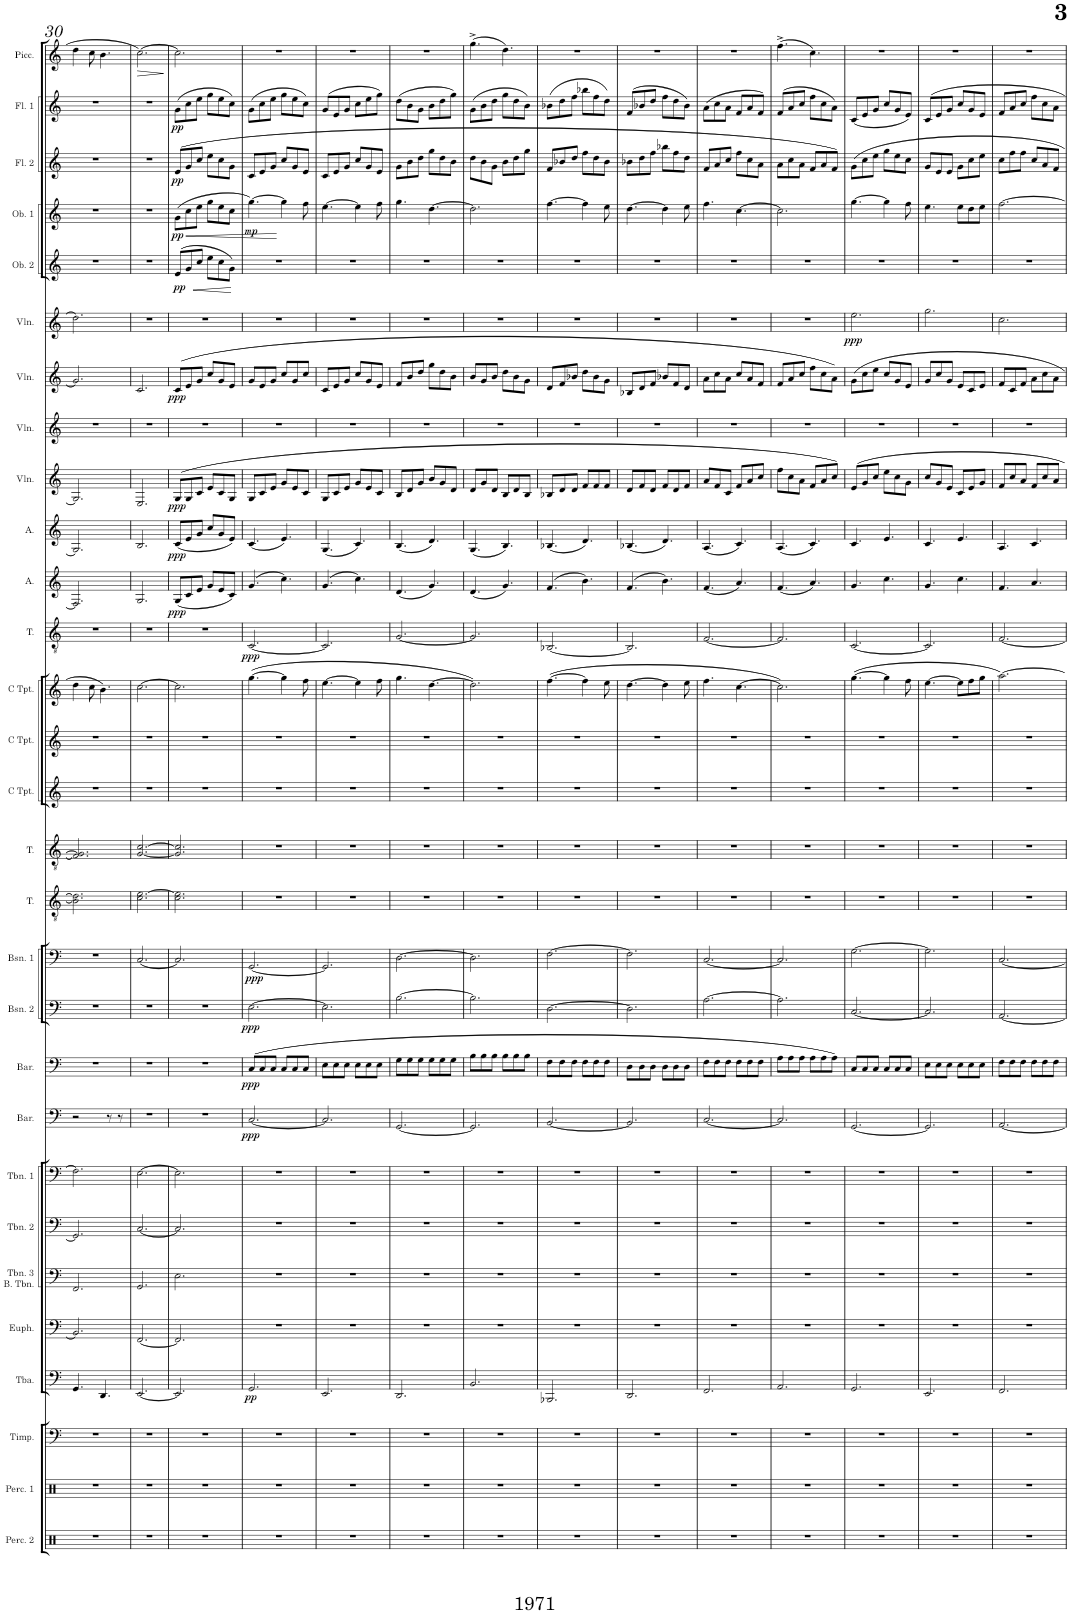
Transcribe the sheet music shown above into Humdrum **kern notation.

**kern	**kern	**kern	**kern	**dynam	**kern	**kern	**kern	**kern	**kern	**dynam	**kern	**dynam	**kern	**dynam	**kern	**dynam	**kern	**kern	**kern	**kern	**kern	**kern	**dynam	**kern	**dynam	**kern	**dynam	**kern	**dynam	**kern	**kern	**dynam	**kern	**dynam	**kern	**dynam	**kern	**dynam	**kern	**dynam	**kern	**dynam	**kern	**dynam
*part29	*part28	*part27	*part26	*part26	*part25	*part24	*part23	*part22	*part21	*part21	*part20	*part20	*part19	*part19	*part18	*part18	*part17	*part16	*part15	*part14	*part13	*part12	*part12	*part11	*part11	*part10	*part10	*part9	*part9	*part8	*part7	*part7	*part6	*part6	*part5	*part5	*part4	*part4	*part3	*part3	*part2	*part2	*part1	*part1
*staff29	*staff28	*staff27	*staff26	*staff26	*staff25	*staff24	*staff23	*staff22	*staff21	*staff21	*staff20	*staff20	*staff19	*staff19	*staff18	*staff18	*staff17	*staff16	*staff15	*staff14	*staff13	*staff12	*staff12	*staff11	*staff11	*staff10	*staff10	*staff9	*staff9	*staff8	*staff7	*staff7	*staff6	*staff6	*staff5	*staff5	*staff4	*staff4	*staff3	*staff3	*staff2	*staff2	*staff1	*staff1
*I"Percussion 2	*I"Percussion 1	*I"Timpani	*I"Tuba	*	*I"Euphonium	*I"Trombone 3 &amp; Bass Trombone	*I"Trombone 2	*I"Trombone 1	*I"Baritone	*	*I"Baritone	*	*I"Bassoon 2	*	*I"Bassoon 1	*	*I"Tenor	*I"Tenor	*I"C Trumpet	*I"C Trumpet	*I"C Trumpet	*I"Tenor	*	*I"Alto	*	*I"Alto	*	*I"Violin	*	*I"Violin	*I"Violin	*	*I"Violin	*	*I"Oboe 2	*	*I"Oboe 1	*	*I"Flute 2	*	*I"Flute 1	*	*I"Piccolo	*
*I'Perc. 2	*I'Perc. 1	*I'Timp.	*I'Tba.	*	*I'Euph.	*I'Tbn. 3 B. Tbn.	*I'Tbn. 2	*I'Tbn. 1	*I'Bar.	*	*I'Bar.	*	*I'Bsn. 2	*	*I'Bsn. 1	*	*I'T.	*I'T.	*I'C Tpt.	*I'C Tpt.	*I'C Tpt.	*I'T.	*	*I'A.	*	*I'A.	*	*I'Vln.	*	*I'Vln.	*I'Vln.	*	*I'Vln.	*	*I'Ob. 2	*	*I'Ob. 1	*	*I'Fl. 2	*	*I'Fl. 1	*	*I'Picc.	*
!!LO:PB:g=z
*clefX	*clefX	*clefF4	*clefF4	*	*clefF4	*clefF4	*clefF4	*clefF4	*clefF4	*	*clefF4	*	*clefF4	*	*clefF4	*	*clefGv2	*clefGv2	*clefG2	*clefG2	*clefG2	*clefGv2	*	*clefG2	*	*clefG2	*	*clefG2	*	*clefG2	*clefG2	*	*clefG2	*	*clefG2	*	*clefG2	*	*clefG2	*	*clefG2	*	*clefG2	*
*	*	*	*	*	*	*	*	*	*	*	*	*	*	*	*	*	*	*	*	*	*	*	*	*	*	*	*	*	*	*	*	*	*	*	*	*	*	*	*	*	*	*	*Trd-7c-12	*
*k[]	*k[]	*k[]	*k[]	*	*k[]	*k[]	*k[]	*k[]	*k[]	*	*k[]	*	*k[]	*	*k[]	*	*k[]	*k[]	*k[]	*k[]	*k[]	*k[]	*	*k[]	*	*k[]	*	*k[]	*	*k[]	*k[]	*	*k[]	*	*k[]	*	*k[]	*	*k[]	*	*k[]	*	*k[]	*
*M6/8	*M6/8	*M6/8	*M6/8	*	*M6/8	*M6/8	*M6/8	*M6/8	*M6/8	*	*M6/8	*	*M6/8	*	*M6/8	*	*M6/8	*M6/8	*M6/8	*M6/8	*M6/8	*M6/8	*	*M6/8	*	*M6/8	*	*M6/8	*	*M6/8	*M6/8	*	*M6/8	*	*M6/8	*	*M6/8	*	*M6/8	*	*M6/8	*	*M6/8	*
=30	=30	=30	=30	=30	=30	=30	=30	=30	=30	=30	=30	=30	=30	=30	=30	=30	=30	=30	=30	=30	=30	=30	=30	=30	=30	=30	=30	=30	=30	=30	=30	=30	=30	=30	=30	=30	=30	=30	=30	=30	=30	=30	=30	=30
2.r	2.r	2.r	4.GG/	.	2.BB/]	2.FF/	2.GG/]	2.F\]	2r	.	2.r	.	2.r	.	2.r	.	2.B\] 2.d\]	2.F/] 2.G/]	2.r	2.r	4dd\	2.r	.	2.F/]	.	2.G/]	.	2.G/]	.	2.r	2.g/]	.	2.dd\]	.	2.r	.	2.r	.	2.r	.	2.r	.	4dd\	.
.	.	.	.	.	.	.	.	.	.	.	.	.	.	.	.	.	.	.	.	.	8cc\	.	.	.	.	.	.	.	.	.	.	.	.	.	.	.	.	.	.	.	.	.	8cc\	.
.	.	.	4.DD/	.	.	.	.	.	.	.	.	.	.	.	.	.	.	.	.	.	4.b\	.	.	.	.	.	.	.	.	.	.	.	.	.	.	.	.	.	.	.	.	.	4.b\	.
.	.	.	.	.	.	.	.	.	8r	.	.	.	.	.	.	.	.	.	.	.	.	.	.	.	.	.	.	.	.	.	.	.	.	.	.	.	.	.	.	.	.	.	.	.
.	.	.	.	.	.	.	.	.	8r	.	.	.	.	.	.	.	.	.	.	.	.	.	.	.	.	.	.	.	.	.	.	.	.	.	.	.	.	.	.	.	.	.	.	.
=31	=31	=31	=31	=31	=31	=31	=31	=31	=31	=31	=31	=31	=31	=31	=31	=31	=31	=31	=31	=31	=31	=31	=31	=31	=31	=31	=31	=31	=31	=31	=31	=31	=31	=31	=31	=31	=31	=31	=31	=31	=31	=31	=31	=31
!	!	!	!	!	!	!	!	!	!	!	!	!	!	!	!	!	!	!	!	!	!	!	!	!	!	!	!	!	!	!	!	!	!	!	!	!	!	!	!	!	!	!	!	!LO:HP:b
2.r	2.r	2.r	[2.EE/	.	[2.FF/	2.GG/	[2.C/	[2.E\	2.r	.	2.r	.	2.r	.	[2.C/	.	2.c\ [2.e\	[2.G/ [2.c/	2.r	2.r	[2.cc\	2.r	.	2.G/	.	2.B/	.	2.E/	.	2.r	2.c/	.	2.r	.	2.r	.	2.r	.	2.r	.	2.r	.	[2.cc\	>
.	.	.	.	.	.	.	.	.	.	.	.	.	.	.	.	.	.	.	.	.	.	.	.	.	.	.	.	.	.	.	.	.	.	.	.	.	.	.	.	.	.	.	.	]
=32	=32	=32	=32	=32	=32	=32	=32	=32	=32	=32	=32	=32	=32	=32	=32	=32	=32	=32	=32	=32	=32	=32	=32	=32	=32	=32	=32	=32	=32	=32	=32	=32	=32	=32	=32	=32	=32	=32	=32	=32	=32	=32	=32	=32
!	!	!	!	!	!	!	!	!	!	!	!	!	!	!	!	!	!	!	!	!	!	!	!	!	!LO:DY:b	!	!LO:DY:b	!	!LO:DY:b	!	!	!LO:DY:b	!	!	!	!	!	!LO:HP:b	!	!	!	!	!	!
!	!	!	!	!	!	!	!	!	!	!	!	!	!	!	!	!	!	!	!	!	!	!	!	!	!	!	!	!	!	!	!	!	!	!	!	!	!	!LO:DY:n=1:b	!	!LO:DY:b	!	!LO:DY:b	!	!
2.r	2.r	2.r	2.EE/]	.	2.FF/]	2.E\	2.C/]	2.E\]	2.r	.	2.r	.	2.r	.	2.C/]	.	2.c\ 2.e\]	2.G/] 2.c/]	2.r	2.r	2.cc\]	2.r	.	(8G/L	ppp	(8c/L	ppp	(8G/L	ppp	2.r	(8c/L	ppp	2.r	.	(8e/L	.	(8g\L	< pp	(8e/L	pp	(8g\L	pp	2.cc\]	.
!	!	!	!	!	!	!	!	!	!	!	!	!	!	!	!	!	!	!	!	!	!	!	!	!	!	!	!	!	!	!	!	!	!	!	!	!LO:DY:b	!	!	!	!	!	!	!	!
.	.	.	.	.	.	.	.	.	.	.	.	.	.	.	.	.	.	.	.	.	.	.	.	8c/	.	8e/	.	8G/	.	.	8e/	.	.	.	8g/	pp	8cc\	.	8g/	.	8cc\	.	.	.
!	!	!	!	!	!	!	!	!	!	!	!	!	!	!	!	!	!	!	!	!	!	!	!	!	!	!	!	!	!	!	!	!	!	!	!	!LO:HP:b	!	!	!	!	!	!	!	!
.	.	.	.	.	.	.	.	.	.	.	.	.	.	.	.	.	.	.	.	.	.	.	.	8e/J	.	8g/J	.	8c/J	.	.	8g/J	.	.	.	8cc/J	<	8ee\J	.	8cc/J	.	8ee\J	.	.	.
.	.	.	.	.	.	.	.	.	.	.	.	.	.	.	.	.	.	.	.	.	.	.	.	8g/L	.	8cc/L	.	8e/L	.	.	8cc/L	.	.	.	8ee\L	.	8gg\L	.	8ee\L	.	8gg\L	.	.	.
.	.	.	.	.	.	.	.	.	.	.	.	.	.	.	.	.	.	.	.	.	.	.	.	8e/	.	8g/	.	8c/	.	.	8g/	.	.	.	8cc\	.	8ee\	.	8cc\	.	8ee\	.	.	.
.	.	.	.	.	.	.	.	.	.	.	.	.	.	.	.	.	.	.	.	.	.	.	.	8c/J)	.	8e/J)	.	8G/J	.	.	8e/J	.	.	.	8g\J)	.	8cc\J	.	8g\J	.	8cc\J)	.	.	.
.	.	.	.	.	.	.	.	.	.	.	.	.	.	.	.	.	.	.	.	.	.	.	.	.	.	.	.	.	.	.	.	.	.	.	.	[	.	.	.	.	.	.	.	.
=33	=33	=33	=33	=33	=33	=33	=33	=33	=33	=33	=33	=33	=33	=33	=33	=33	=33	=33	=33	=33	=33	=33	=33	=33	=33	=33	=33	=33	=33	=33	=33	=33	=33	=33	=33	=33	=33	=33	=33	=33	=33	=33	=33	=33
!	!	!	!	!LO:DY:b	!	!	!	!	!	!LO:DY:b	!	!LO:DY:b	!	!LO:DY:b	!	!LO:DY:b	!	!	!	!	!	!	!LO:DY:b	!	!	!	!	!	!	!	!	!	!	!	!	!	!	!LO:DY:b	!	!	!	!	!	!
2.r	2.r	2.r	2.GG/	pp	2.r	2.r	2.r	2.r	[2.C/	ppp	(8C/L	ppp	[2.E\	ppp	[2.GG/	ppp	2.r	2.r	2.r	2.r	([4.gg\	[2.C/	ppp	(4.g/	.	(4.c/	.	8G/L	.	2.r	8g/L	.	2.r	.	2.r	.	[4.gg\)	mp	8c/L	.	(8g\L	.	2.r	.
.	.	.	.	.	.	.	.	.	.	.	8C/	.	.	.	.	.	.	.	.	.	.	.	.	.	.	.	.	8c/	.	.	8e/	.	.	.	.	.	.	.	8e/	.	8cc\	.	.	.
.	.	.	.	.	.	.	.	.	.	.	8C/J	.	.	.	.	.	.	.	.	.	.	.	.	.	.	.	.	8e/J	.	.	8g/J	.	.	.	.	.	.	.	8g/J	.	8ee\J	.	.	.
.	.	.	.	.	.	.	.	.	.	.	8C/L	.	.	.	.	.	.	.	.	.	4gg\]	.	.	4.cc\)	.	4.e/)	.	8g/L	.	.	8cc/L	.	.	.	.	.	4gg\]	[	8cc/L	.	8gg\L	.	.	.
.	.	.	.	.	.	.	.	.	.	.	8C/	.	.	.	.	.	.	.	.	.	.	.	.	.	.	.	.	8e/	.	.	8g/	.	.	.	.	.	.	.	8g/	.	8ee\	.	.	.
.	.	.	.	.	.	.	.	.	.	.	8C/J	.	.	.	.	.	.	.	.	.	8ff\	.	.	.	.	.	.	8c/J	.	.	8cc/J	.	.	.	.	.	8ff\	.	8e/J	.	8cc\J)	.	.	.
=34	=34	=34	=34	=34	=34	=34	=34	=34	=34	=34	=34	=34	=34	=34	=34	=34	=34	=34	=34	=34	=34	=34	=34	=34	=34	=34	=34	=34	=34	=34	=34	=34	=34	=34	=34	=34	=34	=34	=34	=34	=34	=34	=34	=34
2.r	2.r	2.r	2.EE/	.	2.r	2.r	2.r	2.r	2.C/]	.	8E\L	.	2.E\]	.	2.GG/]	.	2.r	2.r	2.r	2.r	[4.ee\	2.C/]	.	(4.g/	.	(4.G/	.	8G/L	.	2.r	8c/L	.	2.r	.	2.r	.	[4.ee\	.	8c/L	.	(8g/L	.	2.r	.
.	.	.	.	.	.	.	.	.	.	.	8E\	.	.	.	.	.	.	.	.	.	.	.	.	.	.	.	.	8c/	.	.	8e/	.	.	.	.	.	.	.	8e/	.	8e/	.	.	.
.	.	.	.	.	.	.	.	.	.	.	8E\J	.	.	.	.	.	.	.	.	.	.	.	.	.	.	.	.	8e/J	.	.	8g/J	.	.	.	.	.	.	.	8g/J	.	8g/J	.	.	.
.	.	.	.	.	.	.	.	.	.	.	8E\L	.	.	.	.	.	.	.	.	.	4ee\]	.	.	4.cc\)	.	4.c/)	.	8g/L	.	.	8cc/L	.	.	.	.	.	4ee\]	.	8cc/L	.	8cc\L	.	.	.
.	.	.	.	.	.	.	.	.	.	.	8E\	.	.	.	.	.	.	.	.	.	.	.	.	.	.	.	.	8e/	.	.	8g/	.	.	.	.	.	.	.	8g/	.	8ee\	.	.	.
.	.	.	.	.	.	.	.	.	.	.	8E\J	.	.	.	.	.	.	.	.	.	8ff\	.	.	.	.	.	.	8c/J	.	.	8e/J	.	.	.	.	.	8ff\	.	8e/J	.	8gg\J)	.	.	.
=35	=35	=35	=35	=35	=35	=35	=35	=35	=35	=35	=35	=35	=35	=35	=35	=35	=35	=35	=35	=35	=35	=35	=35	=35	=35	=35	=35	=35	=35	=35	=35	=35	=35	=35	=35	=35	=35	=35	=35	=35	=35	=35	=35	=35
2.r	2.r	2.r	2.DD/	.	2.r	2.r	2.r	2.r	[2.GG/	.	8G\L	.	[2.B\	.	[2.D\	.	2.r	2.r	2.r	2.r	4.gg\	[2.G/	.	(4.d/	.	(4.B/	.	8B/L	.	2.r	8f/L	.	2.r	.	2.r	.	4.gg\	.	8g\L	.	(8dd\L	.	2.r	.
.	.	.	.	.	.	.	.	.	.	.	8G\	.	.	.	.	.	.	.	.	.	.	.	.	.	.	.	.	8d/	.	.	8b/	.	.	.	.	.	.	.	8b\	.	8b\	.	.	.
.	.	.	.	.	.	.	.	.	.	.	8G\J	.	.	.	.	.	.	.	.	.	.	.	.	.	.	.	.	8g/J	.	.	8dd/J	.	.	.	.	.	.	.	8dd\J	.	8g\J	.	.	.
.	.	.	.	.	.	.	.	.	.	.	8G\L	.	.	.	.	.	.	.	.	.	[4.dd\	.	.	4.g/)	.	4.d/)	.	8b/L	.	.	8gg\L	.	.	.	.	.	[4.dd\	.	8gg\L	.	8b\L	.	.	.
.	.	.	.	.	.	.	.	.	.	.	8G\	.	.	.	.	.	.	.	.	.	.	.	.	.	.	.	.	8g/	.	.	8dd\	.	.	.	.	.	.	.	8dd\	.	8dd\	.	.	.
.	.	.	.	.	.	.	.	.	.	.	8G\J	.	.	.	.	.	.	.	.	.	.	.	.	.	.	.	.	8d/J	.	.	8b\J	.	.	.	.	.	.	.	8b\J	.	8gg\J)	.	.	.
=36	=36	=36	=36	=36	=36	=36	=36	=36	=36	=36	=36	=36	=36	=36	=36	=36	=36	=36	=36	=36	=36	=36	=36	=36	=36	=36	=36	=36	=36	=36	=36	=36	=36	=36	=36	=36	=36	=36	=36	=36	=36	=36	=36	=36
2.r	2.r	2.r	2.BB/	.	2.r	2.r	2.r	2.r	2.GG/]	.	8B\L	.	2.B\]	.	2.D\]	.	2.r	2.r	2.r	2.r	2.dd\])	2.G/]	.	(4.d/	.	(4.G/	.	8d/L	.	2.r	8b/L	.	2.r	.	2.r	.	2.dd\]	.	8dd\L	.	(8g\L	.	(4.gg^\	.
.	.	.	.	.	.	.	.	.	.	.	8B\	.	.	.	.	.	.	.	.	.	.	.	.	.	.	.	.	8g/	.	.	8g/	.	.	.	.	.	.	.	8b\	.	8b\	.	.	.
.	.	.	.	.	.	.	.	.	.	.	8B\J	.	.	.	.	.	.	.	.	.	.	.	.	.	.	.	.	8d/J	.	.	8b/J	.	.	.	.	.	.	.	8g\J	.	8dd\J	.	.	.
.	.	.	.	.	.	.	.	.	.	.	8B\L	.	.	.	.	.	.	.	.	.	.	.	.	4.g/)	.	4.B/)	.	8B/L	.	.	8dd\L	.	.	.	.	.	.	.	8b\L	.	8gg\L	.	4.dd\)	.
.	.	.	.	.	.	.	.	.	.	.	8B\	.	.	.	.	.	.	.	.	.	.	.	.	.	.	.	.	8d/	.	.	8b\	.	.	.	.	.	.	.	8dd\	.	8dd\	.	.	.
.	.	.	.	.	.	.	.	.	.	.	8B\J	.	.	.	.	.	.	.	.	.	.	.	.	.	.	.	.	8B/J	.	.	8g\J	.	.	.	.	.	.	.	8gg\J	.	8b\J)	.	.	.
=37	=37	=37	=37	=37	=37	=37	=37	=37	=37	=37	=37	=37	=37	=37	=37	=37	=37	=37	=37	=37	=37	=37	=37	=37	=37	=37	=37	=37	=37	=37	=37	=37	=37	=37	=37	=37	=37	=37	=37	=37	=37	=37	=37	=37
2.r	2.r	2.r	2.BBB-X/	.	2.r	2.r	2.r	2.r	[2.BB/	.	8F\L	.	[2.D\	.	[2.F\	.	2.r	2.r	2.r	2.r	([4.ff\	[2.BB-X/	.	(4.f/	.	(4.B-X/	.	8B-X/L	.	2.r	8d/L	.	2.r	.	2.r	.	[4.ff\	.	8f/L	.	(8b-X\L	.	2.r	.
.	.	.	.	.	.	.	.	.	.	.	8F\	.	.	.	.	.	.	.	.	.	.	.	.	.	.	.	.	8d/	.	.	8f/	.	.	.	.	.	.	.	8b-X/	.	8dd\	.	.	.
.	.	.	.	.	.	.	.	.	.	.	8F\J	.	.	.	.	.	.	.	.	.	.	.	.	.	.	.	.	8d/J	.	.	8b-X/J	.	.	.	.	.	.	.	8dd/J	.	8ff\J	.	.	.
.	.	.	.	.	.	.	.	.	.	.	8F\L	.	.	.	.	.	.	.	.	.	4ff\]	.	.	4.b\)	.	4.d/)	.	8f/L	.	.	8dd\L	.	.	.	.	.	4ff\]	.	8ff\L	.	8bb-X\L	.	.	.
.	.	.	.	.	.	.	.	.	.	.	8F\	.	.	.	.	.	.	.	.	.	.	.	.	.	.	.	.	8f/	.	.	8b-\	.	.	.	.	.	.	.	8dd\	.	8ff\	.	.	.
.	.	.	.	.	.	.	.	.	.	.	8F\J	.	.	.	.	.	.	.	.	.	8ee\	.	.	.	.	.	.	8f/J	.	.	8g\J	.	.	.	.	.	8ee\	.	8b-\J	.	8dd\J)	.	.	.
=38	=38	=38	=38	=38	=38	=38	=38	=38	=38	=38	=38	=38	=38	=38	=38	=38	=38	=38	=38	=38	=38	=38	=38	=38	=38	=38	=38	=38	=38	=38	=38	=38	=38	=38	=38	=38	=38	=38	=38	=38	=38	=38	=38	=38
2.r	2.r	2.r	2.DD/	.	2.r	2.r	2.r	2.r	2.BB/]	.	8D\L	.	2.D\]	.	2.F\]	.	2.r	2.r	2.r	2.r	[4.dd\	2.BB-/]	.	(4.f/	.	(4.B-X/	.	8d/L	.	2.r	8B-X/L	.	2.r	.	2.r	.	[4.dd\	.	8b-X\L	.	(8f/L	.	2.r	.
.	.	.	.	.	.	.	.	.	.	.	8D\	.	.	.	.	.	.	.	.	.	.	.	.	.	.	.	.	8f/	.	.	8d/	.	.	.	.	.	.	.	8dd\	.	8b-X/	.	.	.
.	.	.	.	.	.	.	.	.	.	.	8D\J	.	.	.	.	.	.	.	.	.	.	.	.	.	.	.	.	8d/J	.	.	8f/J	.	.	.	.	.	.	.	8ff\J	.	8dd/J	.	.	.
.	.	.	.	.	.	.	.	.	.	.	8D\L	.	.	.	.	.	.	.	.	.	4dd\]	.	.	4.b\)	.	4.d/)	.	8f/L	.	.	8b-X/L	.	.	.	.	.	4dd\]	.	8bb-X\L	.	8ff\L	.	.	.
.	.	.	.	.	.	.	.	.	.	.	8D\	.	.	.	.	.	.	.	.	.	.	.	.	.	.	.	.	8d/	.	.	8f/	.	.	.	.	.	.	.	8ff\	.	8dd\	.	.	.
.	.	.	.	.	.	.	.	.	.	.	8D\J	.	.	.	.	.	.	.	.	.	8ee\	.	.	.	.	.	.	8f/J	.	.	8d/J	.	.	.	.	.	8ee\	.	8dd\J	.	8b-\J)	.	.	.
=39	=39	=39	=39	=39	=39	=39	=39	=39	=39	=39	=39	=39	=39	=39	=39	=39	=39	=39	=39	=39	=39	=39	=39	=39	=39	=39	=39	=39	=39	=39	=39	=39	=39	=39	=39	=39	=39	=39	=39	=39	=39	=39	=39	=39
2.r	2.r	2.r	2.FF/	.	2.r	2.r	2.r	2.r	[2.C/	.	8F\L	.	[2.A\	.	[2.C/	.	2.r	2.r	2.r	2.r	4.ff\	[2.F/	.	(4.f/	.	(4.A/	.	8a/L	.	2.r	8a\L	.	2.r	.	2.r	.	4.ff\	.	8f/L	.	(8a\L	.	2.r	.
.	.	.	.	.	.	.	.	.	.	.	8F\	.	.	.	.	.	.	.	.	.	.	.	.	.	.	.	.	8f/	.	.	8cc\	.	.	.	.	.	.	.	8a/	.	8cc\	.	.	.
.	.	.	.	.	.	.	.	.	.	.	8F\J	.	.	.	.	.	.	.	.	.	.	.	.	.	.	.	.	8c/J	.	.	8a\J	.	.	.	.	.	.	.	8cc/J	.	8a\J	.	.	.
.	.	.	.	.	.	.	.	.	.	.	8F\L	.	.	.	.	.	.	.	.	.	[4.cc\	.	.	4.a/)	.	4.c/)	.	8f/L	.	.	8cc/L	.	.	.	.	.	[4.cc\	.	8ff\L	.	8f/L	.	.	.
.	.	.	.	.	.	.	.	.	.	.	8F\	.	.	.	.	.	.	.	.	.	.	.	.	.	.	.	.	8a/	.	.	8a/	.	.	.	.	.	.	.	8cc\	.	8a/	.	.	.
.	.	.	.	.	.	.	.	.	.	.	8F\J	.	.	.	.	.	.	.	.	.	.	.	.	.	.	.	.	8cc/J	.	.	8f/J	.	.	.	.	.	.	.	8a\J	.	8f/J)	.	.	.
=40	=40	=40	=40	=40	=40	=40	=40	=40	=40	=40	=40	=40	=40	=40	=40	=40	=40	=40	=40	=40	=40	=40	=40	=40	=40	=40	=40	=40	=40	=40	=40	=40	=40	=40	=40	=40	=40	=40	=40	=40	=40	=40	=40	=40
2.r	2.r	2.r	2.AA/	.	2.r	2.r	2.r	2.r	2.C/]	.	8A\L	.	2.A\]	.	2.C/]	.	2.r	2.r	2.r	2.r	2.cc\])	2.F/]	.	(4.f/	.	(4.A/	.	8ff\L	.	2.r	8f/L	.	2.r	.	2.r	.	2.cc\]	.	8a\L	.	(8f/L	.	(4.ff^\	.
.	.	.	.	.	.	.	.	.	.	.	8A\	.	.	.	.	.	.	.	.	.	.	.	.	.	.	.	.	8cc\	.	.	8a/	.	.	.	.	.	.	.	8cc\	.	8a/	.	.	.
.	.	.	.	.	.	.	.	.	.	.	8A\J	.	.	.	.	.	.	.	.	.	.	.	.	.	.	.	.	8a\J	.	.	8cc/J	.	.	.	.	.	.	.	8a\J	.	8cc/J	.	.	.
.	.	.	.	.	.	.	.	.	.	.	8A\L	.	.	.	.	.	.	.	.	.	.	.	.	4.a/)	.	4.c/)	.	8f/L	.	.	8ff\L	.	.	.	.	.	.	.	8f/L	.	8ff\L	.	4.cc\)	.
.	.	.	.	.	.	.	.	.	.	.	8A\	.	.	.	.	.	.	.	.	.	.	.	.	.	.	.	.	8a/	.	.	8cc\	.	.	.	.	.	.	.	8a/	.	8cc\	.	.	.
.	.	.	.	.	.	.	.	.	.	.	8A\J)	.	.	.	.	.	.	.	.	.	.	.	.	.	.	.	.	8cc/J)	.	.	8a\J)	.	.	.	.	.	.	.	8f/J)	.	8a\J)	.	.	.
=41	=41	=41	=41	=41	=41	=41	=41	=41	=41	=41	=41	=41	=41	=41	=41	=41	=41	=41	=41	=41	=41	=41	=41	=41	=41	=41	=41	=41	=41	=41	=41	=41	=41	=41	=41	=41	=41	=41	=41	=41	=41	=41	=41	=41
!	!	!	!	!	!	!	!	!	!	!	!	!	!	!	!	!	!	!	!	!	!	!	!	!	!	!	!	!	!	!	!	!	!	!LO:DY:b	!	!	!	!	!	!	!	!	!	!
2.r	2.r	2.r	2.GG/	.	2.r	2.r	2.r	2.r	[2.GG/	.	8C/L	.	[2.C/	.	[2.G\	.	2.r	2.r	2.r	2.r	([4.gg\	[2.C/	.	4.g/	.	4.c/	.	8e/L	.	2.r	8g\L	.	2.ee\	ppp	2.r	.	[4.gg\	.	8g\L	.	(8c/L	.	2.r	.
.	.	.	.	.	.	.	.	.	.	.	8C/	.	.	.	.	.	.	.	.	.	.	.	.	.	.	.	.	8g/	.	.	8cc\	.	.	.	.	.	.	.	8cc\	.	8e/	.	.	.
.	.	.	.	.	.	.	.	.	.	.	8C/J	.	.	.	.	.	.	.	.	.	.	.	.	.	.	.	.	8cc/J	.	.	8ee\J	.	.	.	.	.	.	.	8ee\J	.	8g/J	.	.	.
.	.	.	.	.	.	.	.	.	.	.	8C/L	.	.	.	.	.	.	.	.	.	4gg\]	.	.	4.cc\	.	4.e/	.	8ee\L	.	.	8cc/L	.	.	.	.	.	4gg\]	.	8gg\L	.	8cc/L	.	.	.
.	.	.	.	.	.	.	.	.	.	.	8C/	.	.	.	.	.	.	.	.	.	.	.	.	.	.	.	.	8cc\	.	.	8g/	.	.	.	.	.	.	.	8ee\	.	8g/	.	.	.
.	.	.	.	.	.	.	.	.	.	.	8C/J	.	.	.	.	.	.	.	.	.	8ff\	.	.	.	.	.	.	8g\J	.	.	8e/J	.	.	.	.	.	8ff\	.	8cc\J	.	8e/J)	.	.	.
=42	=42	=42	=42	=42	=42	=42	=42	=42	=42	=42	=42	=42	=42	=42	=42	=42	=42	=42	=42	=42	=42	=42	=42	=42	=42	=42	=42	=42	=42	=42	=42	=42	=42	=42	=42	=42	=42	=42	=42	=42	=42	=42	=42	=42
2.r	2.r	2.r	2.EE/	.	2.r	2.r	2.r	2.r	2.GG/]	.	8E\L	.	2.C/]	.	2.G\]	.	2.r	2.r	2.r	2.r	[4.ee\	2.C/]	.	4.g/	.	4.c/	.	8cc/L	.	2.r	8g/L	.	2.gg\	.	2.r	.	4.ee\	.	8g/L	.	8c/L	.	2.r	.
.	.	.	.	.	.	.	.	.	.	.	8E\	.	.	.	.	.	.	.	.	.	.	.	.	.	.	.	.	8g/	.	.	8cc/	.	.	.	.	.	.	.	8e/	.	8e/	.	.	.
.	.	.	.	.	.	.	.	.	.	.	8E\J	.	.	.	.	.	.	.	.	.	.	.	.	.	.	.	.	8e/J	.	.	8g/J	.	.	.	.	.	.	.	8e/J	.	8g/J	.	.	.
.	.	.	.	.	.	.	.	.	.	.	8E\L	.	.	.	.	.	.	.	.	.	8ee\L]	.	.	4.cc\	.	4.e/	.	8c/L	.	.	8e/L	.	.	.	.	.	8ee\L	.	8g\L	.	8cc/L	.	.	.
.	.	.	.	.	.	.	.	.	.	.	8E\	.	.	.	.	.	.	.	.	.	8ff\	.	.	.	.	.	.	8e/	.	.	8c/	.	.	.	.	.	8dd\	.	8cc\	.	8g/	.	.	.
.	.	.	.	.	.	.	.	.	.	.	8E\J	.	.	.	.	.	.	.	.	.	8gg\J	.	.	.	.	.	.	8g/J	.	.	8e/J	.	.	.	.	.	8ee\J	.	8ee\J	.	8e/J	.	.	.
=43	=43	=43	=43	=43	=43	=43	=43	=43	=43	=43	=43	=43	=43	=43	=43	=43	=43	=43	=43	=43	=43	=43	=43	=43	=43	=43	=43	=43	=43	=43	=43	=43	=43	=43	=43	=43	=43	=43	=43	=43	=43	=43	=43	=43
2.r	2.r	2.r	2.FF/	.	2.r	2.r	2.r	2.r	[2.AA/	.	8F\L	.	[2.AA/	.	[2.C/	.	2.r	2.r	2.r	2.r	[2.aa\)	[2.F/	.	4.f/	.	4.A/	.	8f/L	.	2.r	8f/L	.	2.cc\	.	2.r	.	[2.ff\	.	8cc\L	.	8f/L	.	2.r	.
.	.	.	.	.	.	.	.	.	.	.	8F\	.	.	.	.	.	.	.	.	.	.	.	.	.	.	.	.	8cc/	.	.	8c/	.	.	.	.	.	.	.	8ff\	.	8a/	.	.	.
.	.	.	.	.	.	.	.	.	.	.	8F\J	.	.	.	.	.	.	.	.	.	.	.	.	.	.	.	.	8a/J	.	.	8f/J	.	.	.	.	.	.	.	8ff\J	.	8cc/J	.	.	.
.	.	.	.	.	.	.	.	.	.	.	8F\L	.	.	.	.	.	.	.	.	.	.	.	.	4.a/	.	4.c/	.	8f/L	.	.	8a\L	.	.	.	.	.	.	.	8cc/L	.	8ff\L	.	.	.
.	.	.	.	.	.	.	.	.	.	.	8F\	.	.	.	.	.	.	.	.	.	.	.	.	.	.	.	.	8cc/	.	.	8cc\	.	.	.	.	.	.	.	8a/	.	8cc\	.	.	.
.	.	.	.	.	.	.	.	.	.	.	8F\J	.	.	.	.	.	.	.	.	.	.	.	.	.	.	.	.	8a/J	.	.	8a\J	.	.	.	.	.	.	.	8f/J	.	8a\J	.	.	.
=	=	=	=	=	=	=	=	=	=	=	=	=	=	=	=	=	=	=	=	=	=	=	=	=	=	=	=	=	=	=	=	=	=	=	=	=	=	=	=	=	=	=	=	=
*-	*-	*-	*-	*-	*-	*-	*-	*-	*-	*-	*-	*-	*-	*-	*-	*-	*-	*-	*-	*-	*-	*-	*-	*-	*-	*-	*-	*-	*-	*-	*-	*-	*-	*-	*-	*-	*-	*-	*-	*-	*-	*-	*-	*-
